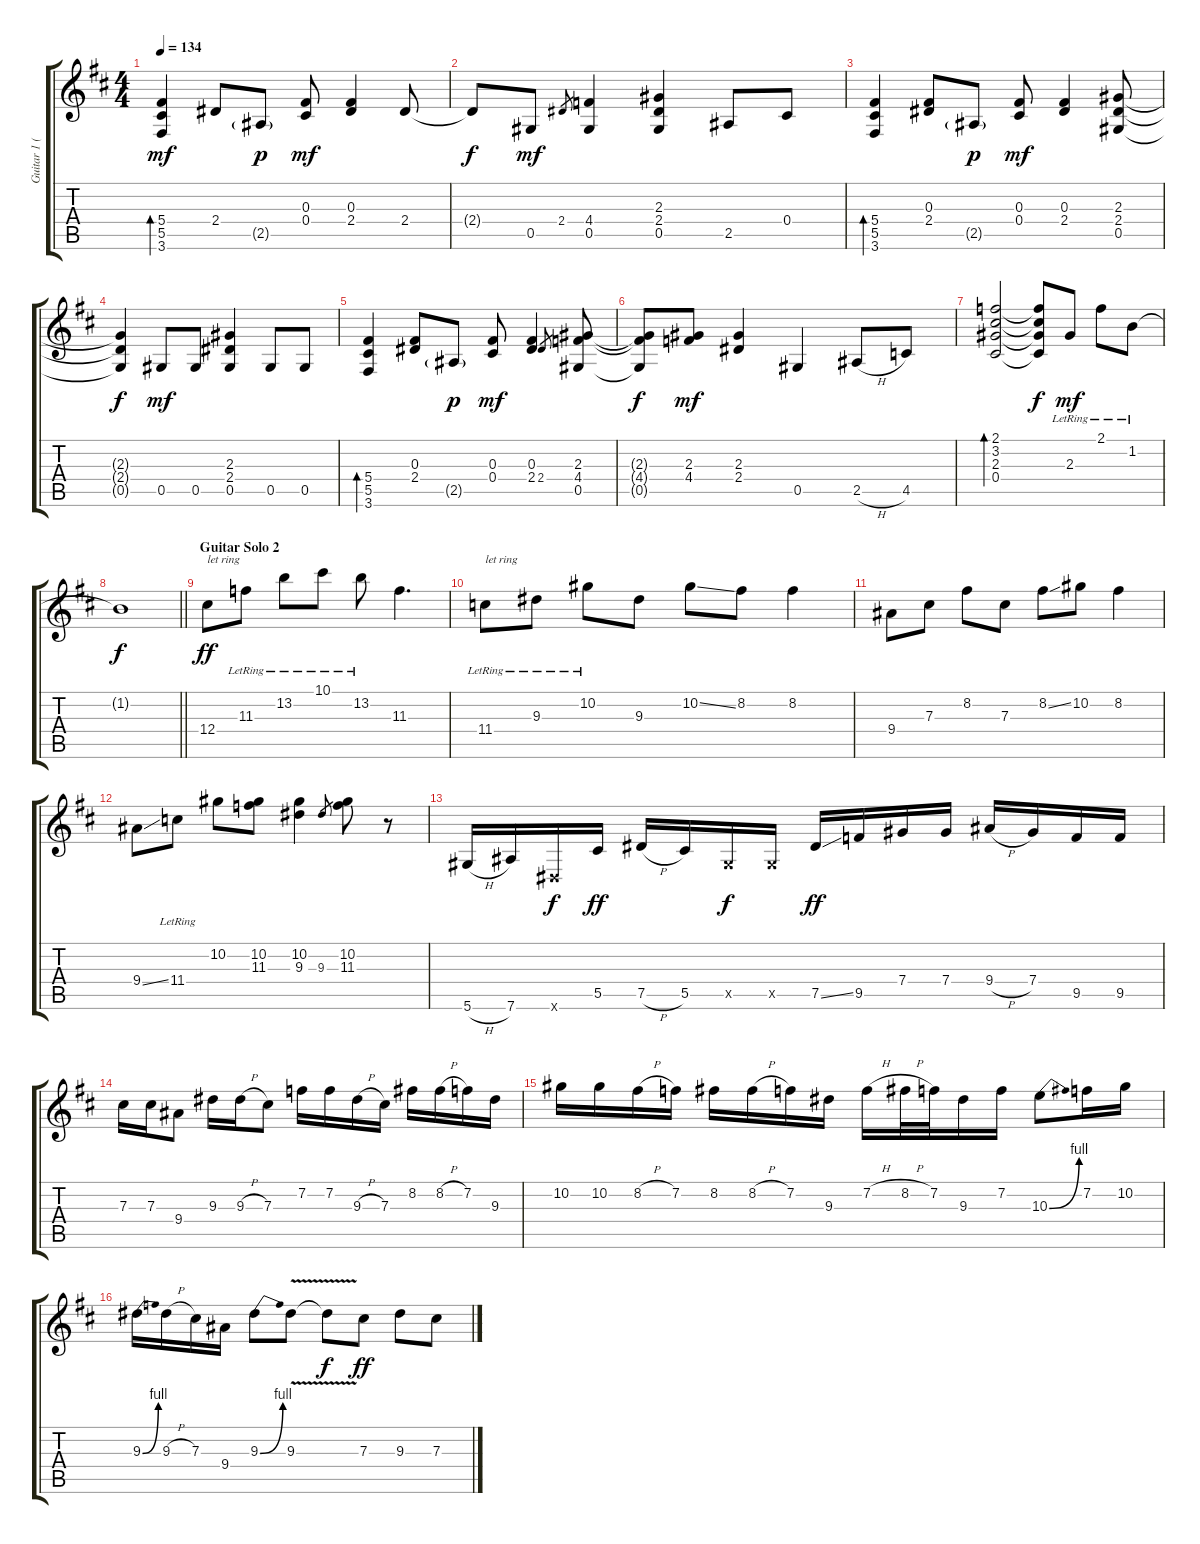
\track ("Guitar 1 (Slash)" "Guitar 1 (") {instrument acousticguitarsteel}
\staff {score tabs}
\tuning (Eb4 Bb3 Gb3 Db3 Ab2 Eb2) {hide}
\ts (4 4)
\tempo 134
\clef g2
\ks d
(5.4 5.5 3.6).4{bd 120 dy mf} 2.4.8 2.5{g}.8{dy p} (0.3 0.4).8{dy mf} (0.3 2.4).4 2.4.8 |
2.4{t}.8{dy f} 0.5.8{dy mf} 2.4.8{gr} (4.4 0.5).4 (2.3 2.4 0.5).4 2.5.8 0.4.8 |
(5.4 5.5 3.6).4{bd 120} (0.3 2.4).8 2.5{g}.8{dy p} (0.3 0.4).8{dy mf} (0.3 2.4).4 (2.3 2.4 0.5).8 |
(2.3{t} 2.4{t} 0.5{t}).4{dy f} 0.5.8{dy mf} 0.5.8 (2.3 2.4 0.5).4 0.5.8 0.5.8 |
(5.4 5.5 3.6).4{bd 120} (0.3 2.4).8 2.5{g}.8{dy p} (0.3 0.4).8{dy mf} (0.3 2.4).4 2.4.8{gr} (2.3 4.4 0.5).8 |
(2.3{t} 4.4{t} 0.5{t}).8{dy f} (2.3 4.4).8{dy mf} (2.3 2.4).4 0.5.4 2.5{h}.8 4.5.8 |
(2.1 3.2 2.3 0.4).2{bd 120} (2.1{t} 3.2{t} 2.3{t} 0.4{t}).8{dy f} 2.3{lr}.8{dy mf} 2.1{lr}.8 1.2{lr}.8 |
\barLineRight lightlight
1.2{t}.1{dy f} |
\section ("" "Guitar Solo 2")
12.4.8{txt "let ring" dy ff} 11.3{lr}.8 13.2{lr}.8 10.1{lr}.8 13.2{lr}.8 11.3.4{d} |
11.4{lr}.8{txt "let ring"} 9.3{lr}.8 10.2{lr}.8 9.3.8 10.2{ss}.8 8.2.8 8.2.4 |
9.4.8 7.3.8 8.2.8 7.3.8 8.2{ss}.8 10.2.8 8.2.4 |
9.4{ss}.8 11.4{lr}.8 10.2.8 (10.2 11.3).8 (10.2 9.3).4 9.3.8{gr} (10.2 11.3).8 r.8 |
5.6{h}.16 7.6.16 0.6{x}.16{dy f} 5.5.16{dy ff} 7.5{h}.16 5.5.16 0.5{x}.16{dy f} 0.5{x}.16 7.5{ss}.16{dy ff} 9.5.16 7.4.16 7.4.16 9.4{h}.16 7.4.16 9.5.16 9.5.16 |
7.3.16 7.3.16 9.4.8 9.3.16 9.3{h}.16 7.3.8 7.2.16 7.2.16 9.3{h}.16 7.3.16 8.2.16 8.2{h}.16 7.2.16 9.3.16 |
10.2.16 10.2.16 8.2{h}.16 7.2.16 8.2.16 8.2{h}.16 7.2.16 9.3.16 7.2{h}.16 8.2{h}.32 7.2.32 9.3.16 7.2.16 10.3{be (bend 0 0 60 4)}.8 7.2.16 10.2.16 |
9.3{be (bend 0 0 60 4)}.16 9.3{h}.16 7.3.16 9.4.16 9.3{be (bend 0 0 60 4)}.8 9.3{v}.8 9.3{t}.8{dy f} 7.3.8{dy ff} 9.3.8 7.3.8
